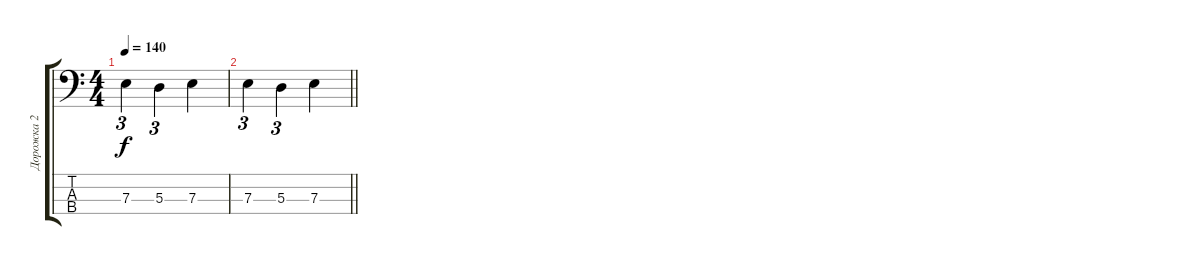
\track ("Дорожка 2" "Дорожка 2") {instrument electricbasspick}
\staff {score tabs}
\tuning (G2 D2 A1 E1) {hide}
\ts (4 4)
\tempo 140
\clef f4
\ks c
7.3.4{tu (3 2) dy f} 5.3.4{tu (3 2)} 7.3.4 |
\barLineRight lightlight
7.3.4{tu (3 2)} 5.3.4{tu (3 2)} 7.3.4
